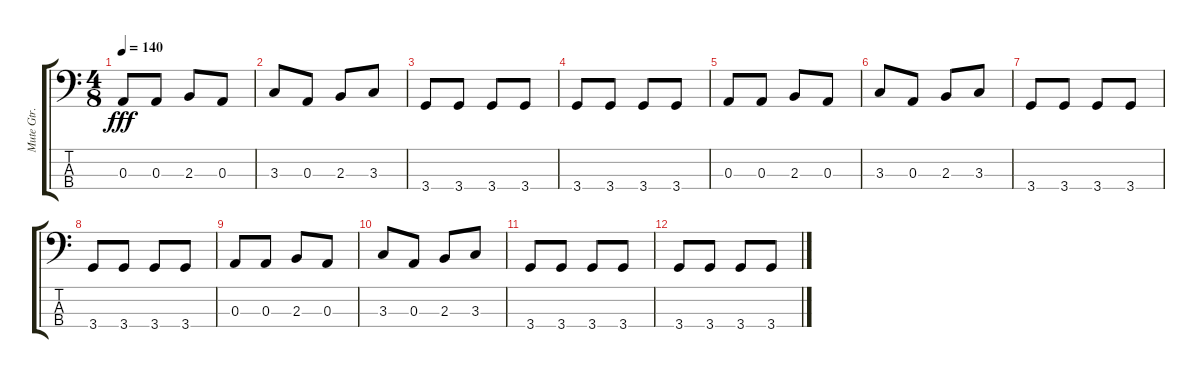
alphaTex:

\track ("Mute Gtr." "Mute Gtr.") {instrument slapbass1}
\staff {score tabs}
\tuning (G2 D2 A1 E1) {hide}
\ts (4 8)
\tempo 140
\clef f4
\ks c
0.3.8{dy fff} 0.3.8 2.3.8 0.3.8 |
3.3.8 0.3.8 2.3.8 3.3.8 |
3.4.8 3.4.8 3.4.8 3.4.8 |
3.4.8 3.4.8 3.4.8 3.4.8 |
0.3.8 0.3.8 2.3.8 0.3.8 |
3.3.8 0.3.8 2.3.8 3.3.8 |
3.4.8 3.4.8 3.4.8 3.4.8 |
3.4.8 3.4.8 3.4.8 3.4.8 |
0.3.8 0.3.8 2.3.8 0.3.8 |
3.3.8 0.3.8 2.3.8 3.3.8 |
3.4.8 3.4.8 3.4.8 3.4.8 |
3.4.8 3.4.8 3.4.8 3.4.8
